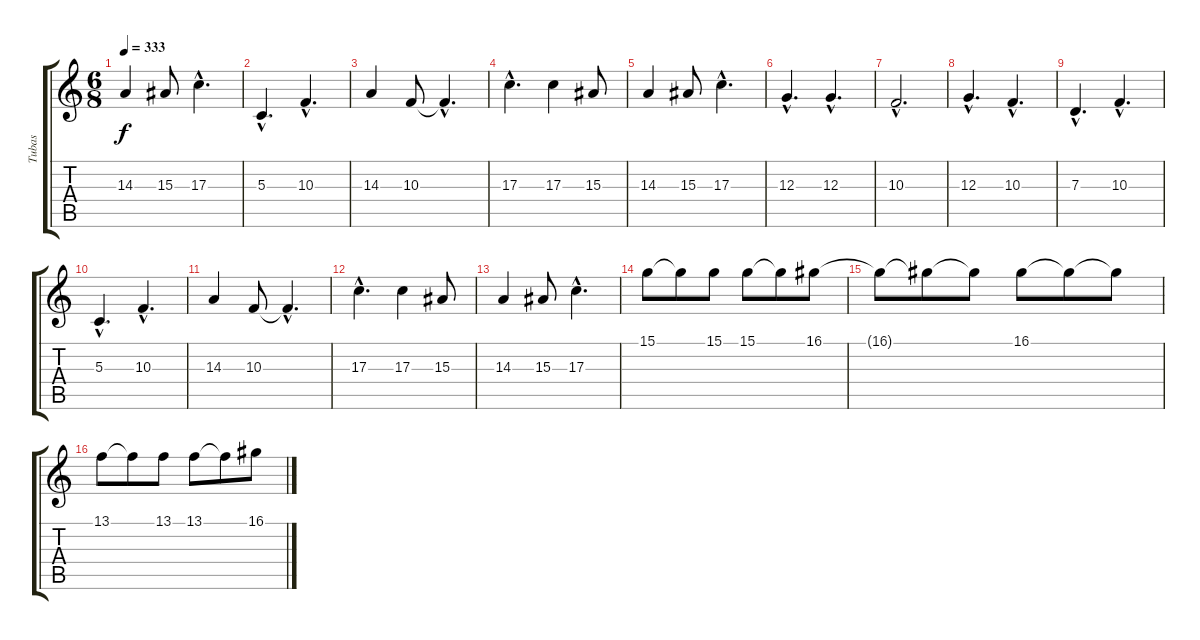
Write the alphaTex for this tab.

\track ("Tubas" "Tubas") {instrument tuba}
\staff {score tabs}
\tuning (E4 B3 G3 D3 A2 E2) {hide}
\ts (6 8)
\tempo 333
\clef g2
\ks c
14.3.4{dy f} 15.3.8 17.3{hac}.4{d} |
5.3{hac}.4{d} 10.3{hac}.4{d} |
14.3.4 10.3.8 10.3{hac t}.4{d} |
17.3{hac}.4{d} 17.3.4 15.3.8 |
14.3.4 15.3.8 17.3{hac}.4{d} |
12.3{hac}.4{d} 12.3{hac}.4{d} |
10.3{hac}.2{d} |
12.3{hac}.4{d} 10.3{hac}.4{d} |
7.3{hac}.4{d} 10.3{hac}.4{d} |
5.3{hac}.4{d} 10.3{hac}.4{d} |
14.3.4 10.3.8 10.3{hac t}.4{d} |
17.3{hac}.4{d} 17.3.4 15.3.8 |
14.3.4 15.3.8 17.3{hac}.4{d} |
15.1.8 15.1{t}.8 15.1.8 15.1.8 15.1{t}.8 16.1.8 |
16.1{t}.8 16.1{t}.8 16.1{t}.8 16.1.8 16.1{t}.8 16.1{t}.8 |
13.1.8 13.1{t}.8 13.1.8 13.1.8 13.1{t}.8 16.1.8
